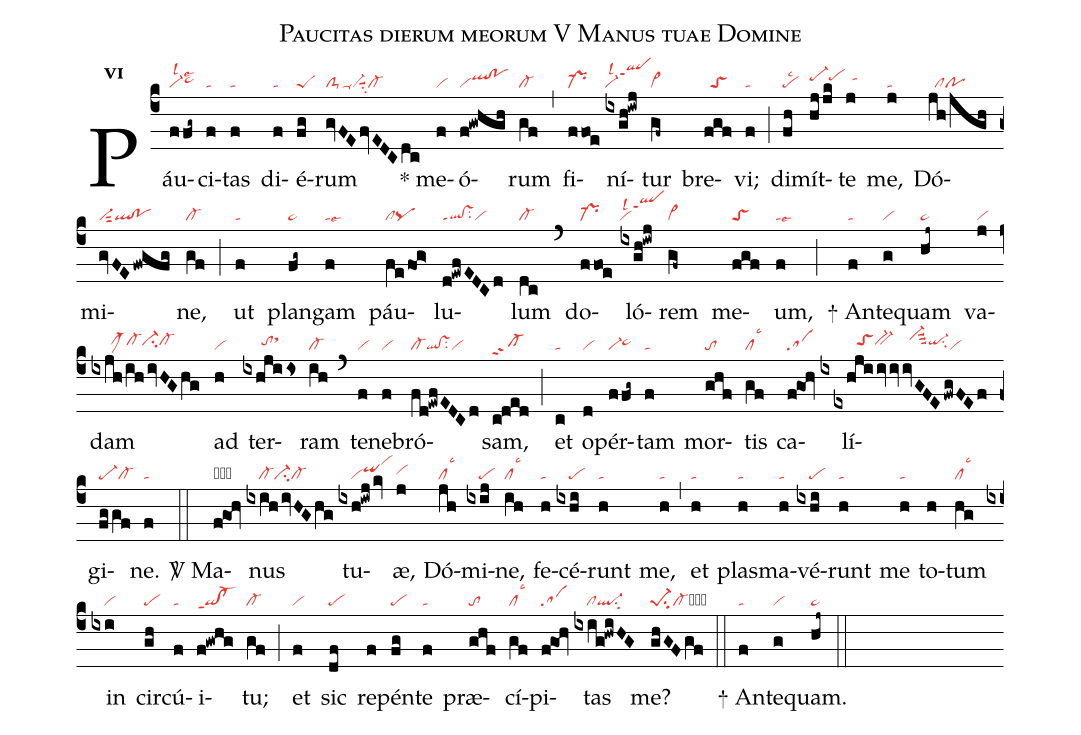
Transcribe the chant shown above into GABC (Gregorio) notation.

name:Paucitas dierum meorum V Manus tuae Domine;
office-part:re;
mode:6;
nabc-lines:1;
%%
initial-style: 1;
name:Paucitas dierum meorum;
mode: 6;
office-part: Responsorium;
annotation: Resp.;
annotation: vi;
nabc-lines:1;
%%
(c4) Páu(f/fg~|vi-lsl2pe~hhlse2)ci(f|ta)tas(f|ta) di(f|ta)é(fg|peS)rum(gvFEfvEDCdc|clS-suu1vi-suu1su2cl-) <sp>*</sp> me(f|vi)ó(f!gwhgh|viqlhi!pohi)rum(gf|cl-) (,) fi(ffoe|pr-)ní(ixgh!iwj|vi-lsl2qlhkppt1)tur(gf~|vi>) bre(fgf|//toS)vi;(f|ta) (;) di(fh|pelsc2)mít(hj/jk|pe-hipehi)te(j|//tahi) me,(j|ta) Dó(jh/jgh|//clpo)mi(gvFE/fwgfg|vi-sut2ql!po)ne,(gf|cl-) (;) ut(f|ta) plan(fg~|pe~)gam(f|talse6) páu(fe/fog>|clpq)lu(d!ewfEDCd|ql!vsppt1su2vi)lum(dc|cl-) (`) do(ffoe|pr-)ló(ixgh!iwj|vilsl2qlhkppt1)rem(gf~|vi>) me(fgf|toS)um,(f|talse6) (;)

<sp>+</sp> An(f|ta)te(g|vi)quam(hj~|pe~) va(j|vi)dam(ixjh/ih/ivHGhg|//////clM-hhcl-hhci-hhcl-hh) ad(h|vi) ter(ixhjiis|//////tohhsthj)ram(ih|cl-) (`) te(f|vi)ne(f|vi)bró(fd!ewfEDCd|cl-ql!vssu2vi)sam,(c@ded|cl-hdppt2) (;) et(c|ta) o(d|vi)pér(f/fg~|vi-pe~hh)tam(f|ta) mor(ghf|to)tis(gf|cllsc3) ca(f!goh|sa)lí(ixexhji/iviv|///////////toShhbv-hh|ivGFEfwgFEf|//vi-hjsuu3qi-hhsu2vi)gi(fg/gf|pe-cl-)ne.(f|ta) (::)

<sp>V/</sp> Ma(f!goh|obsa)nus(ixih/ivHGhg|////cl-ci-cl-) tu(ixh!iwj/kv|////viqihivihl)æ,(j|vihh) Dó(jh|cllsc3)mi(ixij|////pe)ne,(ih|cllsc3) fe(h|ta)cé(ixhi|////pe)runt(h|ta) me,(h|ta) (,) et(h|ta) plas(h|ta)ma(h|ta)vé(ixhi|////pe)runt(h|ta) me(h|ta) to(h)tum(hg|cllsc3) in(ixi|////vi) cir(gh|pe)cú(f|ta)i(f!gwhg|qi!cl-ppt1)tu;(gf|cl-) (;) et(f|vi) sic(df|pe) re(f)pén(fg|pe)te(f|ta) præ(ghf|to)cí(gf|cllsc3)pi(f@goh|sa)tas(ixig!hwiHG|////clql-su2) me?(ghGFgf|pe-1su2cl-cb) (::)

<sp>+</sp> An(f|ta)te(g|vi)quam.(hj~|pe~) (::)
